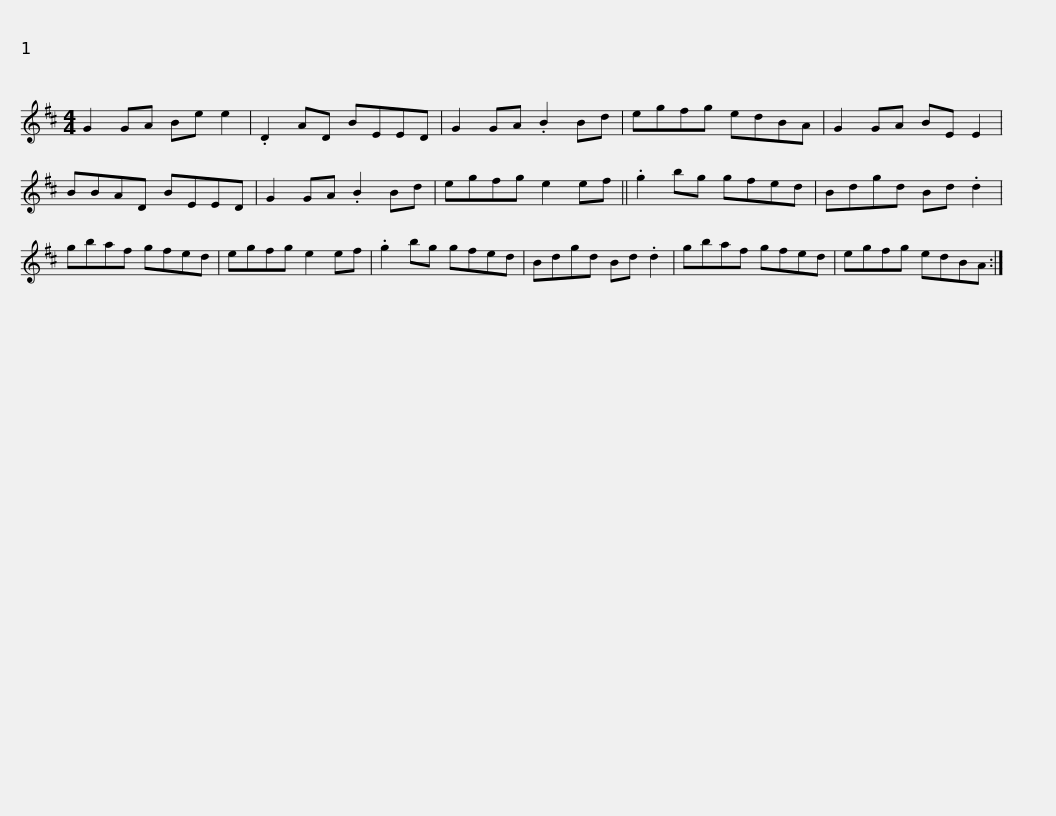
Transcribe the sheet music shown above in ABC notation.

X:1
L:1/8
M:4/4
I:linebreak $
K:D
V:1 treble
V:1
 G2 GA Be e2 | .D2 AD BEED | G2 GA .B2 Bd | egfg edBA | G2 GA BE E2 | %5
 BBAD BEED |$ G2 GA .B2 Bd | egfg e2 ef || .g2 bg gfed | Bdgd Bd .d2 | %10
 gbaf gfed | egfg e2 ef |$ .g2 bg gfed | Bdgd Bd .d2 | gbaf gfed | %15
 egfg edBA :| %16
